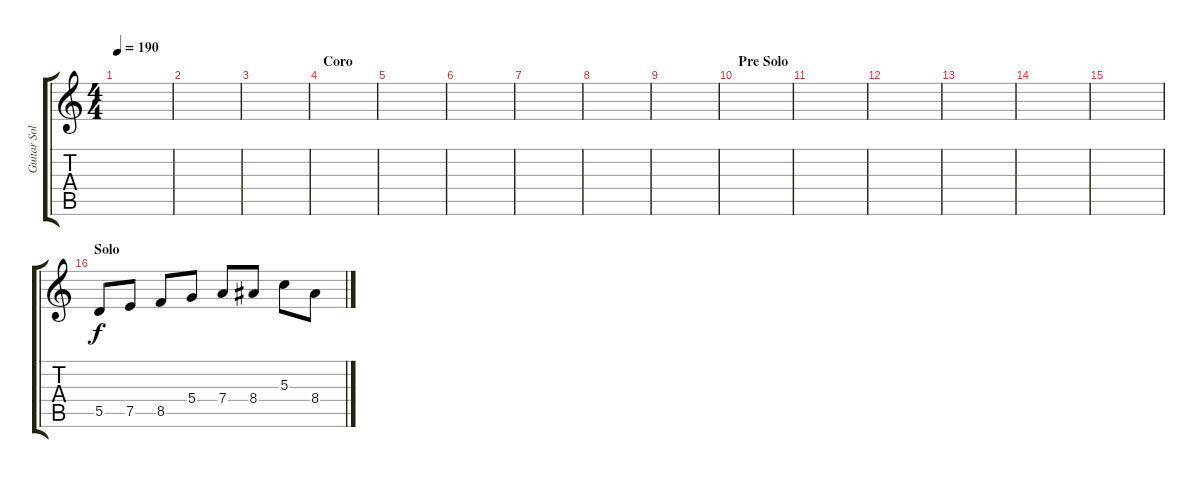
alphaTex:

\track ("Guitar Solo" "Guitar Sol") {instrument acousticguitarsteel}
\staff {score tabs}
\tuning (E4 B3 G3 D3 A2 E2) {hide}
\ts (4 4)
\tempo 190
\clef g2
\ks c
|
|
|
\section ("" "Coro")
|
|
|
|
|
|
\section ("" "Pre Solo")
|
|
|
|
|
|
\section ("" "Solo")
5.5.8 7.5.8 8.5.8 5.4.8 7.4.8 8.4.8 5.3.8 8.4.8
